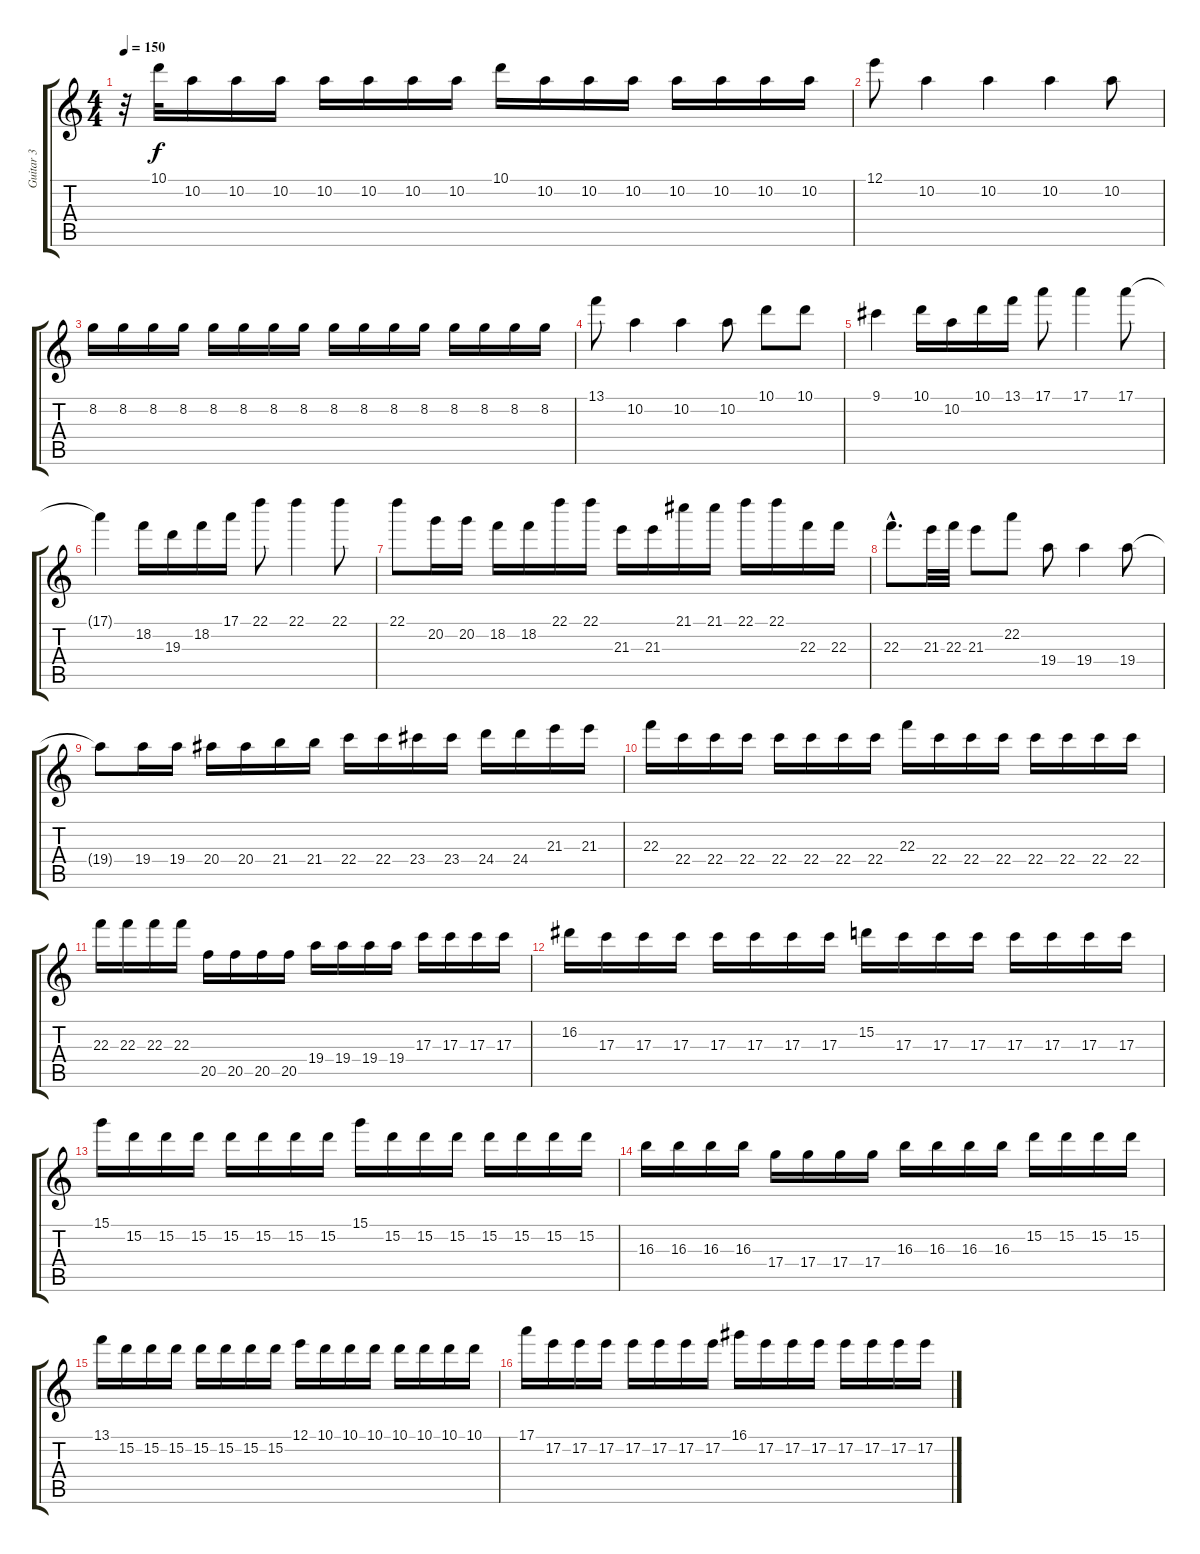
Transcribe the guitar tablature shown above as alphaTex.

\track ("Guitar 3" "Guitar 3") {instrument acousticguitarnylon}
\staff {score tabs}
\tuning (E4 B3 G3 D3 A2 E2) {hide}
\ts (4 4)
\tempo 150
\clef g2
\ks c
r.32{dy f instrument acousticguitarnylon} 10.1.32 10.2.16 10.2.16 10.2.16 10.2.16 10.2.16 10.2.16 10.2.16 10.1.16 10.2.16 10.2.16 10.2.16 10.2.16 10.2.16 10.2.16 10.2.16 |
12.1.8 10.2.4 10.2.4 10.2.4 10.2.8 |
8.2.16 8.2.16 8.2.16 8.2.16 8.2.16 8.2.16 8.2.16 8.2.16 8.2.16 8.2.16 8.2.16 8.2.16 8.2.16 8.2.16 8.2.16 8.2.16 |
13.1.8 10.2.4 10.2.4 10.2.8 10.1.8 10.1.8 |
9.1.4 10.1.16 10.2.16 10.1.16 13.1.16 17.1.8 17.1.4 17.1.8 |
17.1{t}.4 18.2.16 19.3.16 18.2.16 17.1.16 22.1.8 22.1.4 22.1.8 |
22.1.8 20.2.16 20.2.16 18.2.16 18.2.16 22.1.16 22.1.16 21.3.16 21.3.16 21.1.16 21.1.16 22.1.16 22.1.16 22.3.16 22.3.16 |
22.3{hac}.8{d} 21.3.32 22.3.32 21.3.8 22.2.8 19.4.8 19.4.4 19.4.8 |
19.4{t}.8 19.4.16 19.4.16 20.4.16 20.4.16 21.4.16 21.4.16 22.4.16 22.4.16 23.4.16 23.4.16 24.4.16 24.4.16 21.3.16 21.3.16 |
22.3.16 22.4.16 22.4.16 22.4.16 22.4.16 22.4.16 22.4.16 22.4.16 22.3.16 22.4.16 22.4.16 22.4.16 22.4.16 22.4.16 22.4.16 22.4.16 |
22.3.16 22.3.16 22.3.16 22.3.16 20.5.16 20.5.16 20.5.16 20.5.16 19.4.16 19.4.16 19.4.16 19.4.16 17.3.16 17.3.16 17.3.16 17.3.16 |
16.2.16 17.3.16 17.3.16 17.3.16 17.3.16 17.3.16 17.3.16 17.3.16 15.2.16 17.3.16 17.3.16 17.3.16 17.3.16 17.3.16 17.3.16 17.3.16 |
15.1.16 15.2.16 15.2.16 15.2.16 15.2.16 15.2.16 15.2.16 15.2.16 15.1.16 15.2.16 15.2.16 15.2.16 15.2.16 15.2.16 15.2.16 15.2.16 |
16.3.16 16.3.16 16.3.16 16.3.16 17.4.16 17.4.16 17.4.16 17.4.16 16.3.16 16.3.16 16.3.16 16.3.16 15.2.16 15.2.16 15.2.16 15.2.16 |
13.1.16 15.2.16 15.2.16 15.2.16 15.2.16 15.2.16 15.2.16 15.2.16 12.1.16 10.1.16 10.1.16 10.1.16 10.1.16 10.1.16 10.1.16 10.1.16 |
17.1.16 17.2.16 17.2.16 17.2.16 17.2.16 17.2.16 17.2.16 17.2.16 16.1.16 17.2.16 17.2.16 17.2.16 17.2.16 17.2.16 17.2.16 17.2.16
